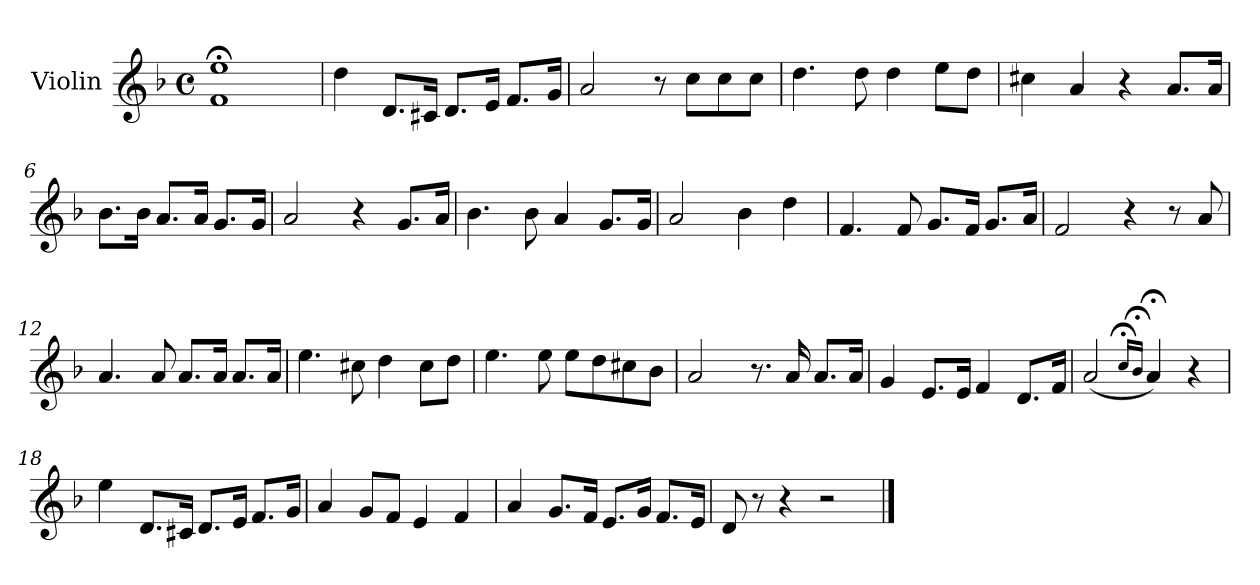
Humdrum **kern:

**kern
*part1
*staff1
*I"Violin
*I'Vln.
*clefG2
*k[b-]
*M4/4
*met(c)
=1
1f;< 1ee;<
=2
4dd\
8.d/L
16c#X/Jk
8.d/L
16e/Jk
8.f/L
16g/Jk
=3
2a/
8r
8cc\L
8cc\
8cc\J
=4
4.dd\
8dd\
4dd\
8ee\L
8dd\J
=5
4cc#X\
4a/
4r
8.a/L
16a/Jk
!!LO:LB:g=z
=6
8.b-\L
16b-\Jk
8.a/L
16a/Jk
8.g/L
16g/Jk
=7
2a/
4r
8.g/L
16a/Jk
=8
4.b-\
8b-\
4a/
8.g/L
16g/Jk
=9
2a/
4b-\
4dd\
=10
4.f/
8f/
8.g/L
16f/Jk
8.g/L
16a/Jk
!!LO:LB:g=z
=11
2f/
4r
8r
8a/
=12
4.a/
8a/
8.a/L
16a/Jk
8.a/L
16a/Jk
=13
4.ee\
8cc#X\
4dd\
8cc#\L
8dd\J
=14
4.ee\
8ee\
8ee\L
8dd\
8cc#X\
8b-\J
=15
2a/
8.r
16a/
8.a/L
16a/Jk
!!LO:LB:g=z
=16
4g/
8.e/L
16e/Jk
4f/
8.d/L
16f/Jk
=17
(<2a/
16qqcc;</LL
16qqb-;</JJ
4a;</)
4r
=18
4ee\
8.d/L
16c#X/Jk
8.d/L
16e/Jk
8.f/L
16g/Jk
=19
4a/
8g/L
8f/J
4e/
4f/
=20
4a/
8.g/L
16f/Jk
8.e/L
16g/Jk
8.f/L
16e/Jk
!!LO:LB:g=z
=21
8d/
8r
4r
2r
==
*-
